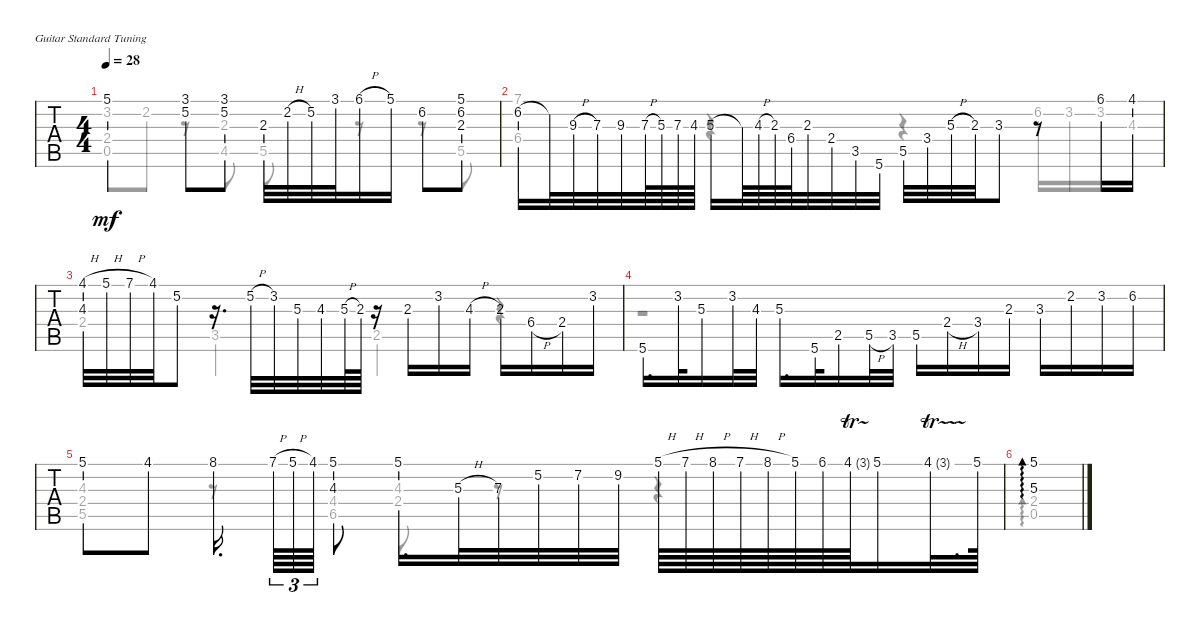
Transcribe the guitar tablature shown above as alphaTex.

\bracketExtendMode groupsimilarinstruments
\singleTrackTrackNamePolicy hidden
\firstSystemTrackNameOrientation horizontal
\otherSystemsTrackNameOrientation horizontal
\track ("Nylon Stringed Guitar" "Nylon Stri") {instrument acousticguitarnylon}
\staff {tabs}
\tuning (E4 B3 G3 D3 A2 E2)
\voice
\ts (4 4)
\tempo 28
\clef g2
\ks f
5.1.4{dy mf} (3.1 5.2).8 (3.1 5.2).8 2.3.32 2.2{h}.32 5.2.32 3.1.32 6.1{h}.16 5.1.16 6.2.8 (5.1 6.2 2.3).8 |
6.2.16 6.2{t}.32 9.3{h}.32 7.3.32 9.3.32 7.3{h}.64 5.3.64 7.3.64 4.3.64 5.3.16 5.3{t}.64 4.3{h}.64 2.3.64 6.4.64 2.3.32 2.4.32 3.5.32 5.6.32 5.5.32 3.4.32 5.3{h}.32 2.3.32 3.3.8 r.8 6.1.16 4.1.16 |
(4.1{h} 4.3).32 5.1{h}.32 7.1{h}.32 4.1.32 5.2.8 r.16{d} 5.2{h}.32 3.2.32 5.3.32 4.3.32 5.3{h}.64 2.3.64 r.16 2.3.16 3.2.16 4.3{h}.16 2.3.16 6.4{h}.16 2.4.16 3.2.16 |
5.6.16{d} 3.2.32 5.3.16 3.2.32 4.3.32 5.3.16{d} 5.6.32 2.5.16 5.5{h}.32 3.5.32 5.5.16 2.4{h}.16 3.4.16 2.3.16 3.3.16 2.2.16 3.2.16 6.2.16 |
5.1.8 4.1.8 8.1.16{d} 7.1{h}.64{tu (3 2)} 5.1{h}.64{tu (3 2)} 4.1.64{tu (3 2)} (5.1 4.3).8 5.1.16{d} 5.3{h}.32 7.3.32 5.2.32 7.2.32 9.2.32 5.1{h}.64 7.1{h}.64 8.1{h}.64 7.1{h}.64 8.1{h}.64 5.1.64 6.1.64 4.1{tr (3 16)}.64 5.1.16 4.1{tr (3 16)}.32{d} 5.1.64 |
(5.1 5.3).1{ad 0}
\voice
\clef g2
\ottava regular
\simile none
\ks f
(3.2 2.4 0.5).8{dy mf} 2.2.8 r.8 (2.3 4.5).8 5.5.8 r.8 r.8 5.5.8 |
(7.1 6.4).4 r.4 r.4 6.2.16 3.2.16 3.2.16 4.3.16 |
2.4.4 3.5.4 2.5.4 r.4 |
r.1 |
(4.3 2.4 5.5).4 r.8 (4.4 6.5).8 (4.3 2.4).8 r.8 r.4 |
(2.4 0.5).1{ad 0}
